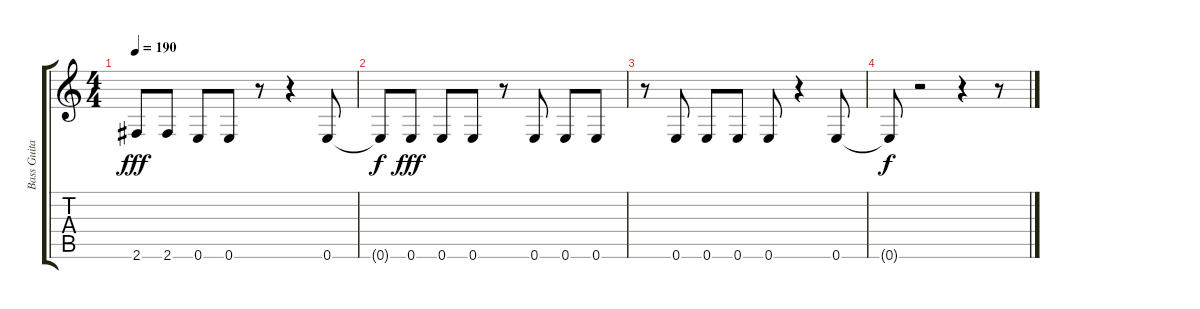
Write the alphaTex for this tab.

\track ("Bass Guitar" "Bass Guita") {instrument electricbasspick}
\staff {score tabs}
\tuning (E4 B3 G3 D3 A2 E2) {hide}
\ts (4 4)
\tempo 190
\clef g2
\ks c
2.6.8{dy fff} 2.6.8 0.6.8 0.6.8 r.8 r.4 0.6.8 |
0.6{t}.8{dy f} 0.6.8{dy fff} 0.6.8 0.6.8 r.8 0.6.8 0.6.8 0.6.8 |
r.8 0.6.8 0.6.8 0.6.8 0.6.8 r.4 0.6.8 |
0.6{t}.8{dy f} r.2 r.4 r.8
